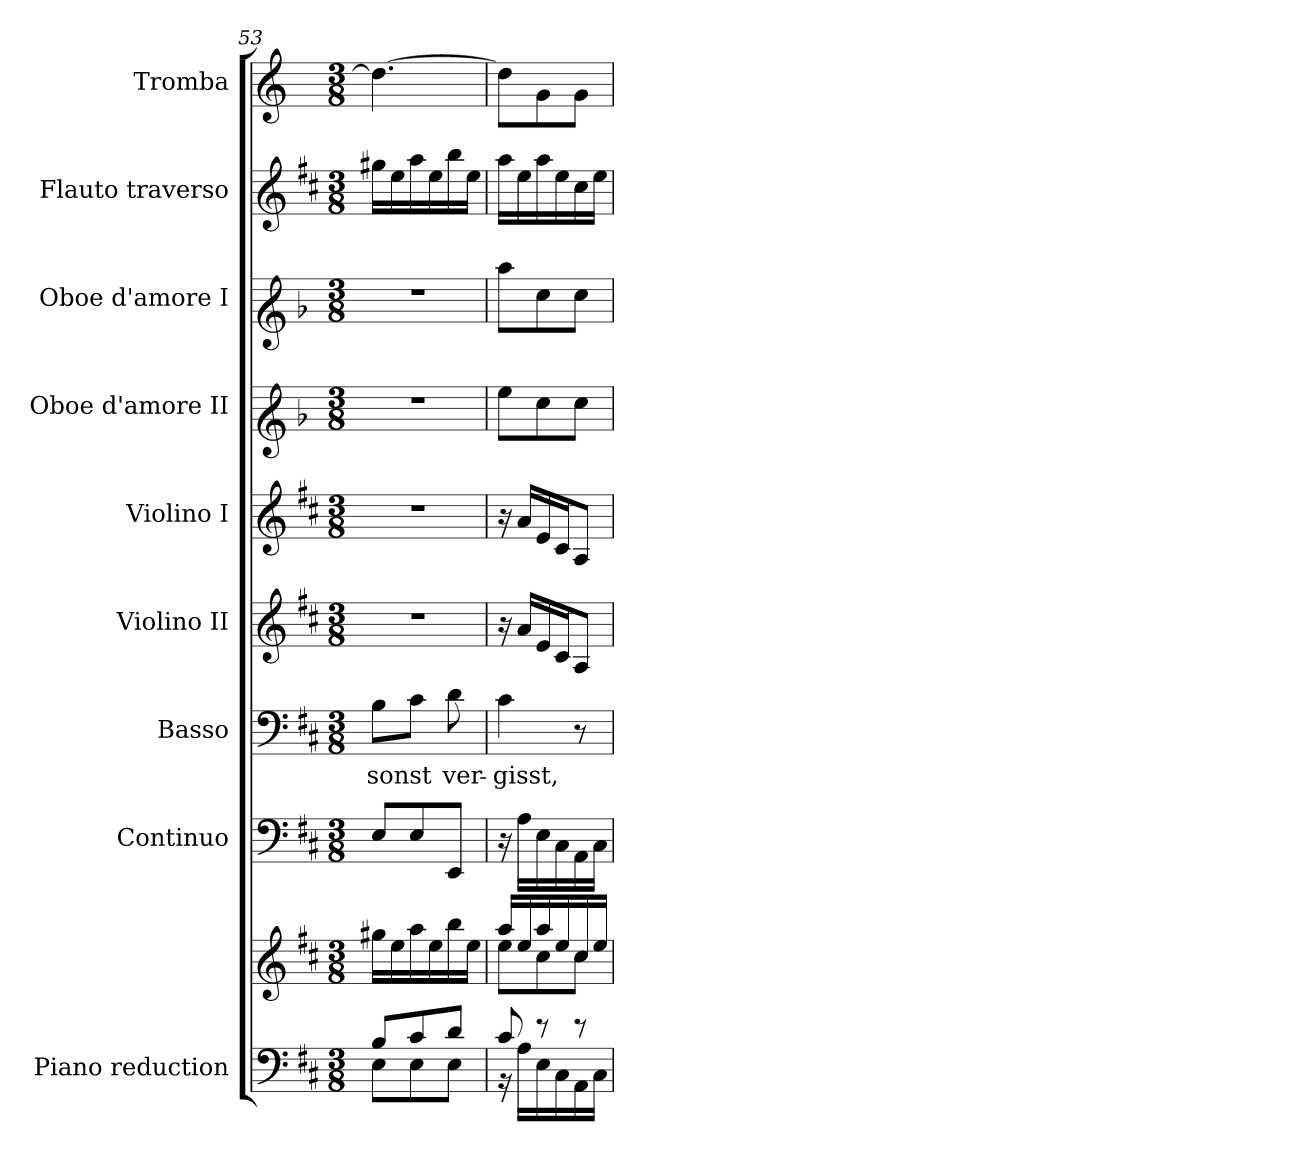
**kern	**kern	**kern	**kern	**text	**kern	**kern	**kern	**kern	**kern	**kern
*part9	*part9	*part8	*part7	*part7	*part6	*part5	*part4	*part3	*part2	*part1
*staff10	*staff9	*staff8	*staff7	*staff7	*staff6	*staff5	*staff4	*staff3	*staff2	*staff1
*I"Piano reduction	*	*I"Continuo	*I"Basso	*	*I"Violino II	*I"Violino I	*I"Oboe d'amore II	*I"Oboe d'amore I	*I"Flauto traverso	*I"Tromba
*I'Pno	*	*	*	*	*I'Vln	*I'Vln	*	*	*I'Fl	*
*clefF4	*clefG2	*clefF4	*clefF4	*	*clefG2	*clefG2	*clefG1	*clefG1	*clefG2	*clefG2
*	*	*	*	*	*	*	*ITrd2c3	*ITrd2c3	*	*ITrd-1c-2
*k[f#c#]	*k[f#c#]	*k[f#c#]	*k[f#c#]	*	*k[f#c#]	*k[f#c#]	*k[f#c#]	*k[f#c#]	*k[f#c#]	*k[f#c#]
*M3/8	*M3/8	*M3/8	*M3/8	*	*M3/8	*M3/8	*M3/8	*M3/8	*M3/8	*M3/8
=53	=53	=53	=53	=53	=53	=53	=53	=53	=53	=53
*^	*	*	*	*	*	*	*	*	*	*
!	!	!	!	!	!LO:LY:b	!	!	!	!	!	!
8B/L	8E\L	16gg#X\LL	8E/L	8B\L	sonst	4.r	4.r	4.r	4.r	16gg#X\LL	4.ee\_
.	.	16ee\	.	.	.	.	.	.	.	16ee\	.
8c#/	8E\	16aa\	8E/	8c#\J	.	.	.	.	.	16aa\	.
.	.	16ee\	.	.	.	.	.	.	.	16ee\	.
!	!	!	!	!	!LO:LY:b	!	!	!	!	!	!
8d/J	8E\J	16bb\	8EE/J	8d\	ver-	.	.	.	.	16bb\	.
.	.	16ee\JJ	.	.	.	.	.	.	.	16ee\JJ	.
=54	=54	=54	=54	=54	=54	=54	=54	=54	=54	=54	=54
*	*	*^	*	*	*	*	*	*	*	*	*
!	!	!	!	!	!	!LO:LY:b	!	!	!	!	!	!
8c#/	16r	16aa/LL	8ee\L	16r	4c#\	-gisst,	16r	16r	8ee\L	8aa\L	16aa\LL	8ee\L]
.	16A\LL	16ee/	.	16A\LL	.	.	16a/LL	16a/LL	.	.	16ee\	.
8r	16E\	16aa/	8cc#\	16E\	.	.	16e/	16e/	8cc#\	8cc#\	16aa\	8a\
.	16C#\	16ee/	.	16C#\	.	.	16c#/J	16c#/J	.	.	16ee\	.
8r	16AA\	16cc#/	8cc#\J	16AA\	8r	.	8A/J	8A/J	8cc#\J	8cc#\J	16cc#\	8a\J
.	16C#\JJ	16ee/JJ	.	16C#\JJ	.	.	.	.	.	.	16ee\JJ	.
*v	*v	*	*	*	*	*	*	*	*	*	*	*
*	*v	*v	*	*	*	*	*	*	*	*	*
=	=	=	=	=	=	=	=	=	=	=
*-	*-	*-	*-	*-	*-	*-	*-	*-	*-	*-
